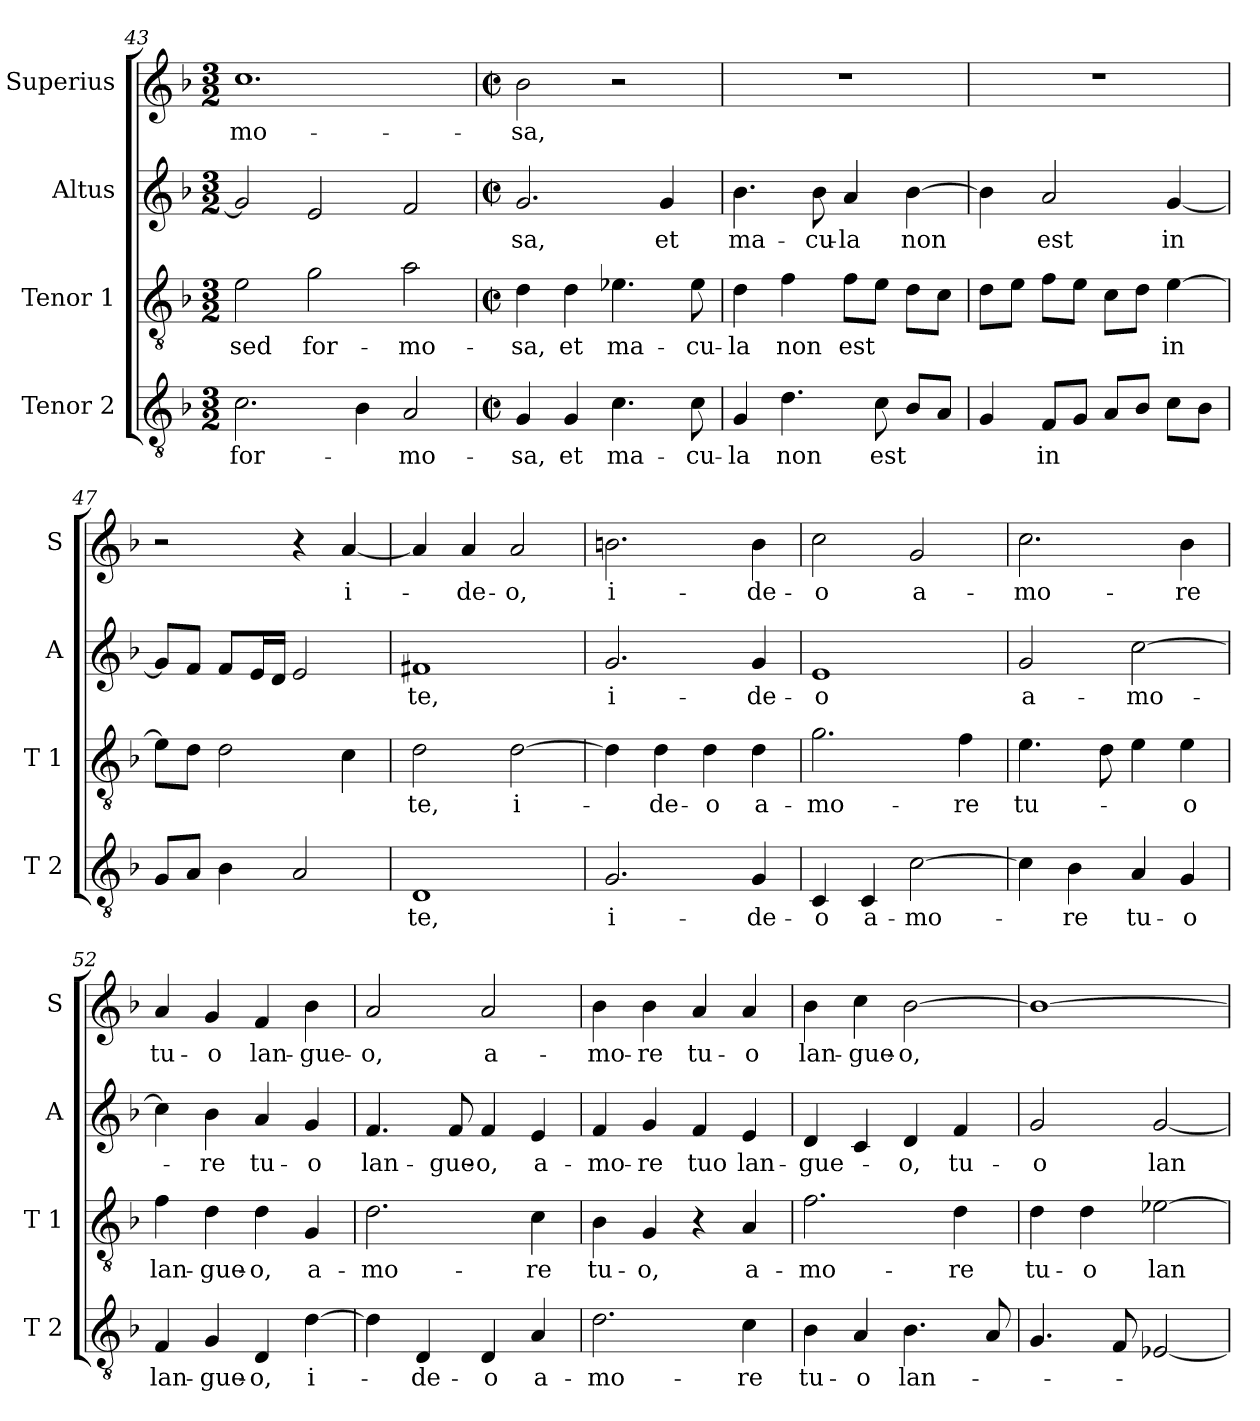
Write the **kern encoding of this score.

**kern	**text	**kern	**text	**kern	**text	**kern	**text
*part4	*part4	*part3	*part3	*part2	*part2	*part1	*part1
*staff4	*staff4	*staff3	*staff3	*staff2	*staff2	*staff1	*staff1
*I"Tenor 2	*	*I"Tenor 1	*	*I"Altus	*	*I"Superius	*
*I'T 2	*	*I'T 1	*	*I'A	*	*I'S	*
*clefGv2	*	*clefGv2	*	*clefG2	*	*clefG2	*
*k[b-]	*	*k[b-]	*	*k[b-]	*	*k[b-]	*
*F:	*	*F:	*	*F:	*	*F:	*
*M3/2	*	*M3/2	*	*M3/2	*	*M3/2	*
=43	=43	=43	=43	=43	=43	=43	=43
2.c\	for-	2e\	sed	2g/]	.	1.cc	-mo-
.	.	2g\	for-	2e/	.	.	.
4B-\	.	.	.	.	.	.	.
2A/	-mo-	2a\	-mo-	2f/	.	.	.
=44	=44	=44	=44	=44	=44	=44	=44
*M2/2	*	*M2/2	*	*M2/2	*	*M2/2	*
*met(c|)	*	*met(c|)	*	*met(c|)	*	*met(c|)	*
4G/	-sa,	4d\	-sa,	2.g/	-sa,	2b-\	-sa,
4G/	et	4d\	et	.	.	.	.
4.c\	ma-	4.e-X\	ma-	.	.	2r	.
.	.	.	.	4g/	et	.	.
8c\	-cu-	8e-\	-cu-	.	.	.	.
=45	=45	=45	=45	=45	=45	=45	=45
4G/	-la	4d\	-la	4.b-\	ma-	1r	.
4.d\	non	4f\	non	.	.	.	.
.	.	.	.	8b-\	-cu-	.	.
.	.	8f\L	est	4a/	-la	.	.
8c\	est	8e\J	.	.	.	.	.
8B-/L	.	8d\L	.	[4b-\	non	.	.
8A/J	.	8c\J	.	.	.	.	.
=46	=46	=46	=46	=46	=46	=46	=46
4G/	.	8d\L	.	4b-\]	.	1r	.
.	.	8e\J	.	.	.	.	.
8F/L	in	8f\L	.	2a/	est	.	.
8G/J	.	8e\J	.	.	.	.	.
8A/L	.	8c\L	.	.	.	.	.
8B-/J	.	8d\J	.	.	.	.	.
8c\L	.	[4e\	in	[4g/	in	.	.
8B-\J	.	.	.	.	.	.	.
=47	=47	=47	=47	=47	=47	=47	=47
8G/L	.	8e\L]	.	8g/L]	.	2r	.
8A/J	.	8d\J	.	8f/J	.	.	.
4B-\	.	2d\	.	8f/L	.	.	.
.	.	.	.	16e/L	.	.	.
.	.	.	.	16d/JJ	.	.	.
2A/	.	.	.	2e/	.	4r	.
.	.	4c\	.	.	.	[4a/	i-
!!LO:LB:g=z
=48	=48	=48	=48	=48	=48	=48	=48
1D	te,	2d\	te,	1f#X	te,	4a/]	.
.	.	.	.	.	.	4a/	-de-
.	.	[2d\	i-	.	.	2a/	-o,
=49	=49	=49	=49	=49	=49	=49	=49
2.G/	i-	4d\]	.	2.g/	i-	2.bn\	i-
.	.	4d\	-de-	.	.	.	.
.	.	4d\	-o	.	.	.	.
4G/	-de-	4d\	a-	4g/	-de-	4b\	-de-
=50	=50	=50	=50	=50	=50	=50	=50
4C/	-o	2.g\	-mo-	1e	-o	2cc\	-o
4C/	a-	.	.	.	.	.	.
[2c\	-mo-	.	.	.	.	2g/	a-
.	.	4f\	-re	.	.	.	.
=51	=51	=51	=51	=51	=51	=51	=51
4c\]	.	4.e\	tu-	2g/	a-	2.cc\	-mo-
4B-\	-re	.	.	.	.	.	.
.	.	8d\	.	.	.	.	.
4A/	tu-	4e\	.	[2cc\	-mo-	.	.
4G/	-o	4e\	-o	.	.	4b-\	-re
=52	=52	=52	=52	=52	=52	=52	=52
4F/	lan-	4f\	lan-	4cc\]	.	4a/	tu-
4G/	-gue-	4d\	-gue-	4b-\	-re	4g/	-o
4D/	-o,	4d\	-o,	4a/	tu-	4f/	lan-
[4d\	i-	4G/	a-	4g/	-o	4b-\	-gue-
=53	=53	=53	=53	=53	=53	=53	=53
4d\]	.	2.d\	-mo-	4.f/	lan-	2a/	-o,
4D/	-de-	.	.	.	.	.	.
.	.	.	.	8f/	-gue-	.	.
4D/	-o	.	.	4f/	-o,	2a/	a-
4A/	a-	4c\	-re	4e/	a-	.	.
!!LO:LB:g=z
=54	=54	=54	=54	=54	=54	=54	=54
2.d\	-mo-	4B-\	tu-	4f/	-mo-	4b-\	-mo-
.	.	4G/	-o,	4g/	-re	4b-\	-re
.	.	4r	.	4f/	tuo	4a/	tu-
4c\	-re	4A/	a-	4e/	lan-	4a/	-o
=55	=55	=55	=55	=55	=55	=55	=55
4B-\	tu-	2.f\	-mo-	4d/	-gue-	4b-\	lan-
4A/	-o	.	.	4c/	.	4cc\	-gue-
4.B-\	lan-	.	.	4d/	-o,	[2b-\	-o,
.	.	4d\	-re	4f/	tu-	.	.
8A/	.	.	.	.	.	.	.
=56	=56	=56	=56	=56	=56	=56	=56
4.G/	.	4d\	tu-	2g/	-o	1b-_	.
.	.	4d\	-o	.	.	.	.
8F/	.	.	.	.	.	.	.
[2E-X/	.	[2e-X\	lan-	[2g/	lan-	.	.
=	=	=	=	=	=	=	=
*-	*-	*-	*-	*-	*-	*-	*-
